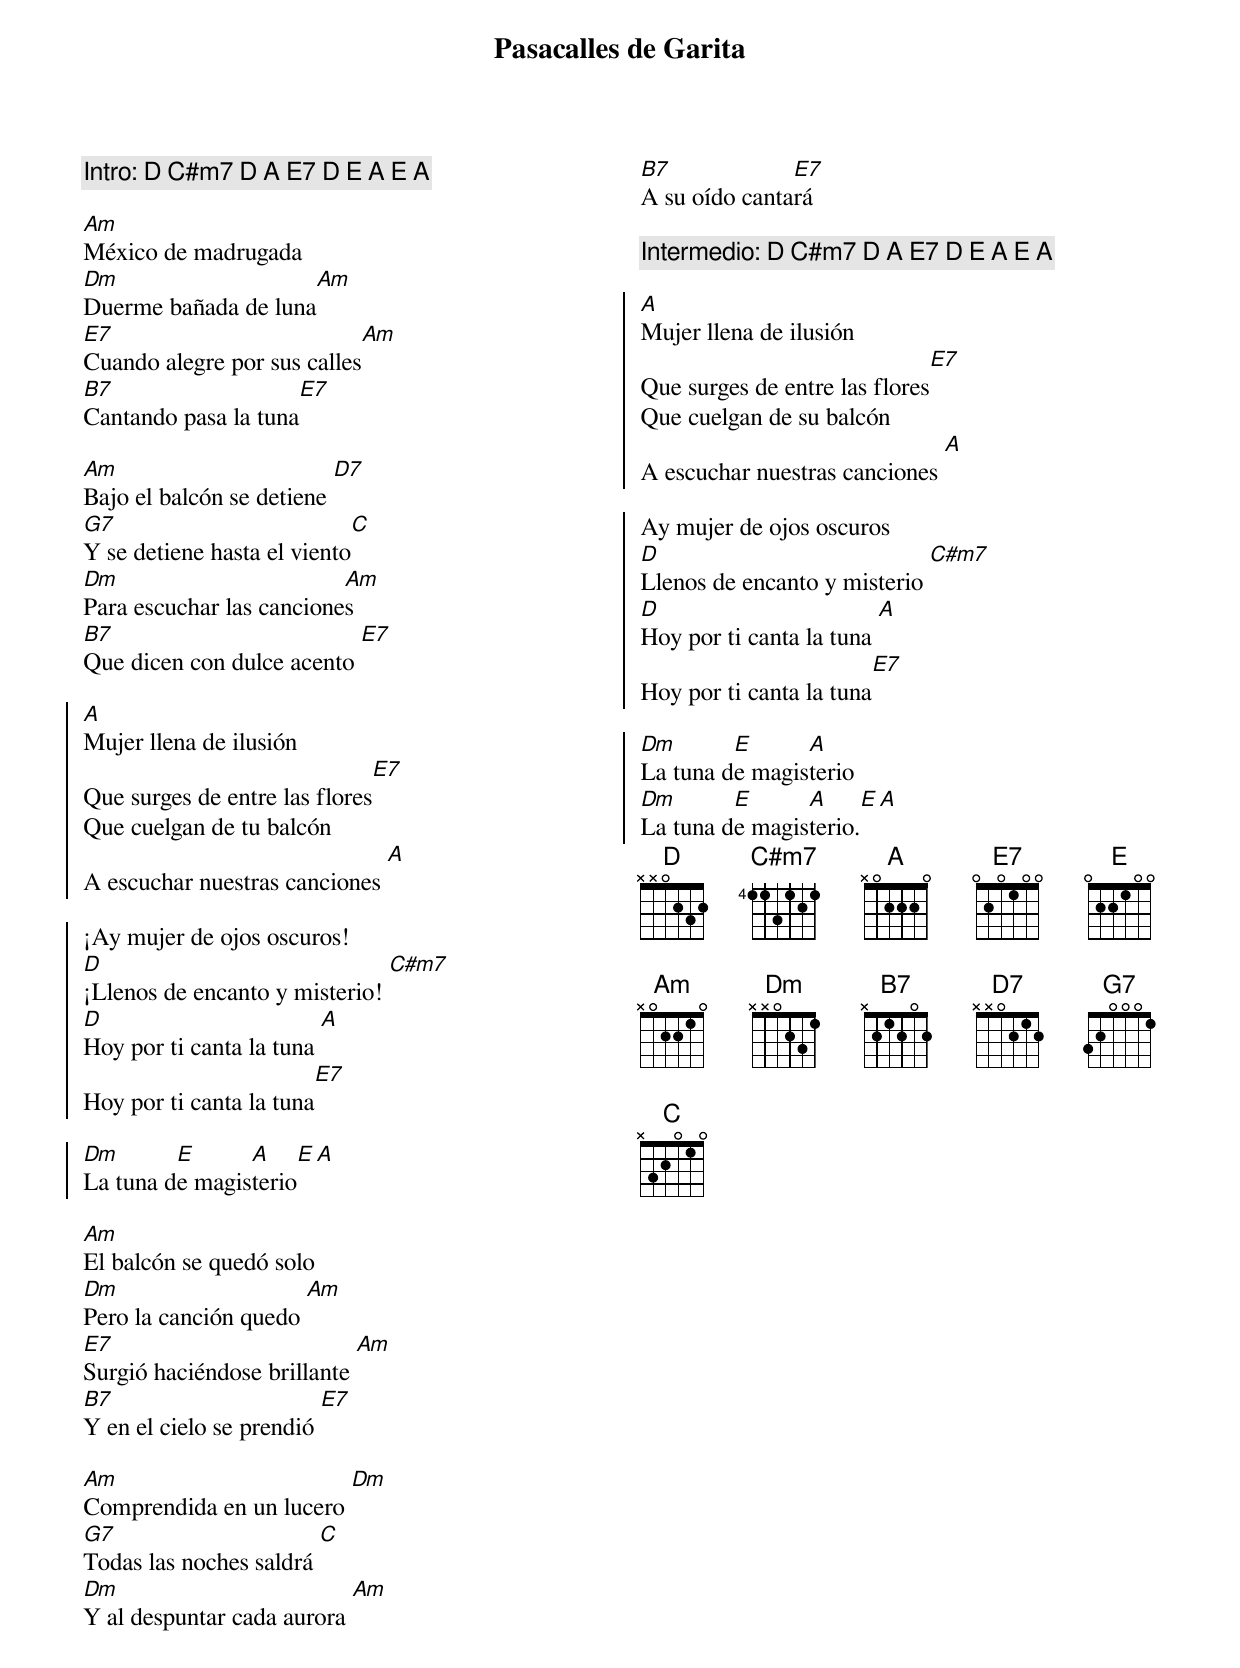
{title: Pasacalles de Garita}
{columns: 2}
{Define: E7 frets 0 2 0 1 0 0}
{Define: C#m7 base-fret 4 frets 1 1 3 1 2 1}
{comment: Intro: [D] [C#m7] [D] [A] [E7] [D] [E] [A] [E] [A]}

{start_of_verse}
[Am]México de madrugada
[Dm]Duerme bañada de luna[Am]
[E7]Cuando alegre por sus calles[Am]
[B7]Cantando pasa la tuna[E7]
{end_of_verse}

{start_of_verse}
[Am]Bajo el balcón se detiene [D7]
[G7]Y se detiene hasta el viento[C]
[Dm]Para escuchar las cancione[Am]s
[B7]Que dicen con dulce acento [E7]
{end_of_verse}

{start_of_chorus}
[A]Mujer llena de ilusión
Que surges de entre las flores[E7]
Que cuelgan de tu balcón
A escuchar nuestras canciones [A]

¡Ay mujer de ojos oscuros!
[D]¡Llenos de encanto y misterio! [C#m7]
[D]Hoy por ti canta la tuna [A]
Hoy por ti canta la tuna[E7]

[Dm]La tuna d[E]e magis[A]terio[E][A]
{end_of_chorus}

{start_of_verse}
[Am]El balcón se quedó solo
[Dm]Pero la canción quedo [Am]
[E7]Surgió haciéndose brillante [Am]
[B7]Y en el cielo se prendió [E7]
{end_of_verse}

{start_of_verse}
[Am]Comprendida en un lucero [Dm]
[G7]Todas las noches saldrá [C]
[Dm]Y al despuntar cada aurora [Am]
[B7]A su oído canta[E7]rá
{end_of_verse}

{comment: Intermedio: [D] [C#m7] [D] [A] [E7] [D] [E] [A] [E] [A]}

{start_of_chorus}
[A]Mujer llena de ilusión
Que surges de entre las flores[E7]
Que cuelgan de su balcón
A escuchar nuestras canciones [A]

Ay mujer de ojos oscuros
[D]Llenos de encanto y misterio [C#m7]
[D]Hoy por ti canta la tuna [A]
Hoy por ti canta la tuna[E7]

[Dm]La tuna d[E]e magis[A]terio
[Dm]La tuna d[E]e magis[A]terio.[E][A]
{end_of_chorus}
